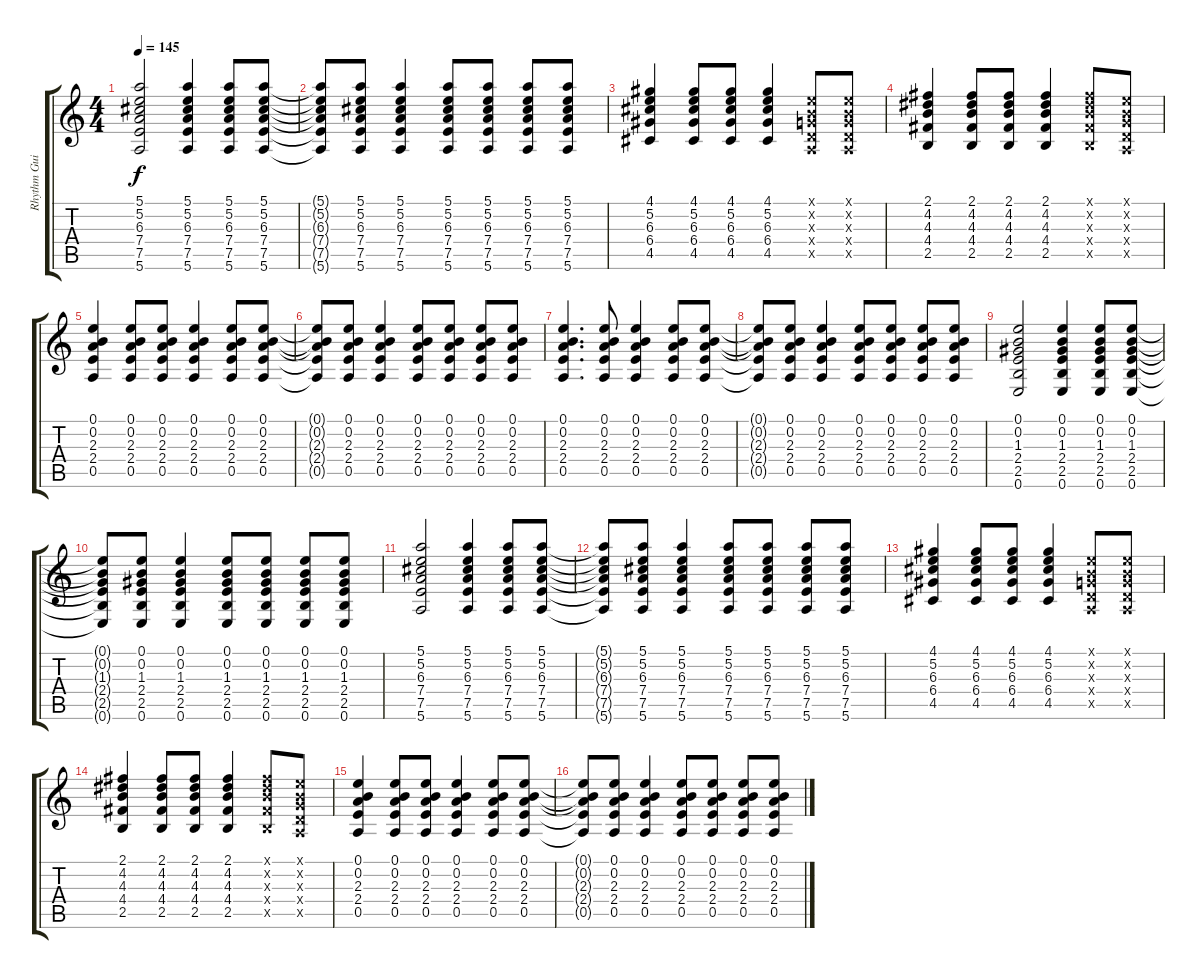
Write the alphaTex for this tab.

\track ("Rhythm Guitar" "Rhythm Gui") {instrument acousticguitarsteel}
\staff {score tabs}
\tuning (E4 B3 G3 D3 A2 E2) {hide}
\ts (4 4)
\tempo 145
\clef g2
\ks c
(5.1 5.2 6.3 7.4 7.5 5.6).2{dy f} (5.1 5.2 6.3 7.4 7.5 5.6).4 (5.1 5.2 6.3 7.4 7.5 5.6).8 (5.1 5.2 6.3 7.4 7.5 5.6).8 |
(5.1{t} 5.2{t} 6.3{t} 7.4{t} 7.5{t} 5.6{t}).8 (5.1 5.2 6.3 7.4 7.5 5.6).8 (5.1 5.2 6.3 7.4 7.5 5.6).4 (5.1 5.2 6.3 7.4 7.5 5.6).8 (5.1 5.2 6.3 7.4 7.5 5.6).8 (5.1 5.2 6.3 7.4 7.5 5.6).8 (5.1 5.2 6.3 7.4 7.5 5.6).8 |
(4.1 5.2 6.3 6.4 4.5).4 (4.1 5.2 6.3 6.4 4.5).8 (4.1 5.2 6.3 6.4 4.5).8 (4.1 5.2 6.3 6.4 4.5).4 (0.1{x} 0.2{x} 0.3{x} 0.4{x} 0.5{x}).8 (0.1{x} 0.2{x} 0.3{x} 0.4{x} 0.5{x}).8 |
(2.1 4.2 4.3 4.4 2.5).4 (2.1 4.2 4.3 4.4 2.5).8 (2.1 4.2 4.3 4.4 2.5).8 (2.1 4.2 4.3 4.4 2.5).4 (2.1{x} 4.2{x} 4.3{x} 4.4{x} 2.5{x}).8 (0.1{x} 0.2{x} 0.3{x} 0.4{x} 0.5{x}).8 |
(0.1 0.2 2.3 2.4 0.5).4 (0.1 0.2 2.3 2.4 0.5).8 (0.1 0.2 2.3 2.4 0.5).8 (0.1 0.2 2.3 2.4 0.5).4 (0.1 0.2 2.3 2.4 0.5).8 (0.1 0.2 2.3 2.4 0.5).8 |
(0.1{t} 0.2{t} 2.3{t} 2.4{t} 0.5{t}).8 (0.1 0.2 2.3 2.4 0.5).8 (0.1 0.2 2.3 2.4 0.5).4 (0.1 0.2 2.3 2.4 0.5).8 (0.1 0.2 2.3 2.4 0.5).8 (0.1 0.2 2.3 2.4 0.5).8 (0.1 0.2 2.3 2.4 0.5).8 |
(0.1 0.2 2.3 2.4 0.5).4{d} (0.1 0.2 2.3 2.4 0.5).8 (0.1 0.2 2.3 2.4 0.5).4 (0.1 0.2 2.3 2.4 0.5).8 (0.1 0.2 2.3 2.4 0.5).8 |
(0.1{t} 0.2{t} 2.3{t} 2.4{t} 0.5{t}).8 (0.1 0.2 2.3 2.4 0.5).8 (0.1 0.2 2.3 2.4 0.5).4 (0.1 0.2 2.3 2.4 0.5).8 (0.1 0.2 2.3 2.4 0.5).8 (0.1 0.2 2.3 2.4 0.5).8 (0.1 0.2 2.3 2.4 0.5).8 |
(0.1 0.2 1.3 2.4 2.5 0.6).2 (0.1 0.2 1.3 2.4 2.5 0.6).4 (0.1 0.2 1.3 2.4 2.5 0.6).8 (0.1 0.2 1.3 2.4 2.5 0.6).8 |
(0.1{t} 0.2{t} 1.3{t} 2.4{t} 2.5{t} 0.6{t}).8 (0.1 0.2 1.3 2.4 2.5 0.6).8 (0.1 0.2 1.3 2.4 2.5 0.6).4 (0.1 0.2 1.3 2.4 2.5 0.6).8 (0.1 0.2 1.3 2.4 2.5 0.6).8 (0.1 0.2 1.3 2.4 2.5 0.6).8 (0.1 0.2 1.3 2.4 2.5 0.6).8 |
(5.1 5.2 6.3 7.4 7.5 5.6).2 (5.1 5.2 6.3 7.4 7.5 5.6).4 (5.1 5.2 6.3 7.4 7.5 5.6).8 (5.1 5.2 6.3 7.4 7.5 5.6).8 |
(5.1{t} 5.2{t} 6.3{t} 7.4{t} 7.5{t} 5.6{t}).8 (5.1 5.2 6.3 7.4 7.5 5.6).8 (5.1 5.2 6.3 7.4 7.5 5.6).4 (5.1 5.2 6.3 7.4 7.5 5.6).8 (5.1 5.2 6.3 7.4 7.5 5.6).8 (5.1 5.2 6.3 7.4 7.5 5.6).8 (5.1 5.2 6.3 7.4 7.5 5.6).8 |
(4.1 5.2 6.3 6.4 4.5).4 (4.1 5.2 6.3 6.4 4.5).8 (4.1 5.2 6.3 6.4 4.5).8 (4.1 5.2 6.3 6.4 4.5).4 (0.1{x} 0.2{x} 0.3{x} 0.4{x} 0.5{x}).8 (0.1{x} 0.2{x} 0.3{x} 0.4{x} 0.5{x}).8 |
(2.1 4.2 4.3 4.4 2.5).4 (2.1 4.2 4.3 4.4 2.5).8 (2.1 4.2 4.3 4.4 2.5).8 (2.1 4.2 4.3 4.4 2.5).4 (2.1{x} 4.2{x} 4.3{x} 4.4{x} 2.5{x}).8 (0.1{x} 0.2{x} 0.3{x} 0.4{x} 0.5{x}).8 |
(0.1 0.2 2.3 2.4 0.5).4 (0.1 0.2 2.3 2.4 0.5).8 (0.1 0.2 2.3 2.4 0.5).8 (0.1 0.2 2.3 2.4 0.5).4 (0.1 0.2 2.3 2.4 0.5).8 (0.1 0.2 2.3 2.4 0.5).8 |
(0.1{t} 0.2{t} 2.3{t} 2.4{t} 0.5{t}).8 (0.1 0.2 2.3 2.4 0.5).8 (0.1 0.2 2.3 2.4 0.5).4 (0.1 0.2 2.3 2.4 0.5).8 (0.1 0.2 2.3 2.4 0.5).8 (0.1 0.2 2.3 2.4 0.5).8 (0.1 0.2 2.3 2.4 0.5).8
